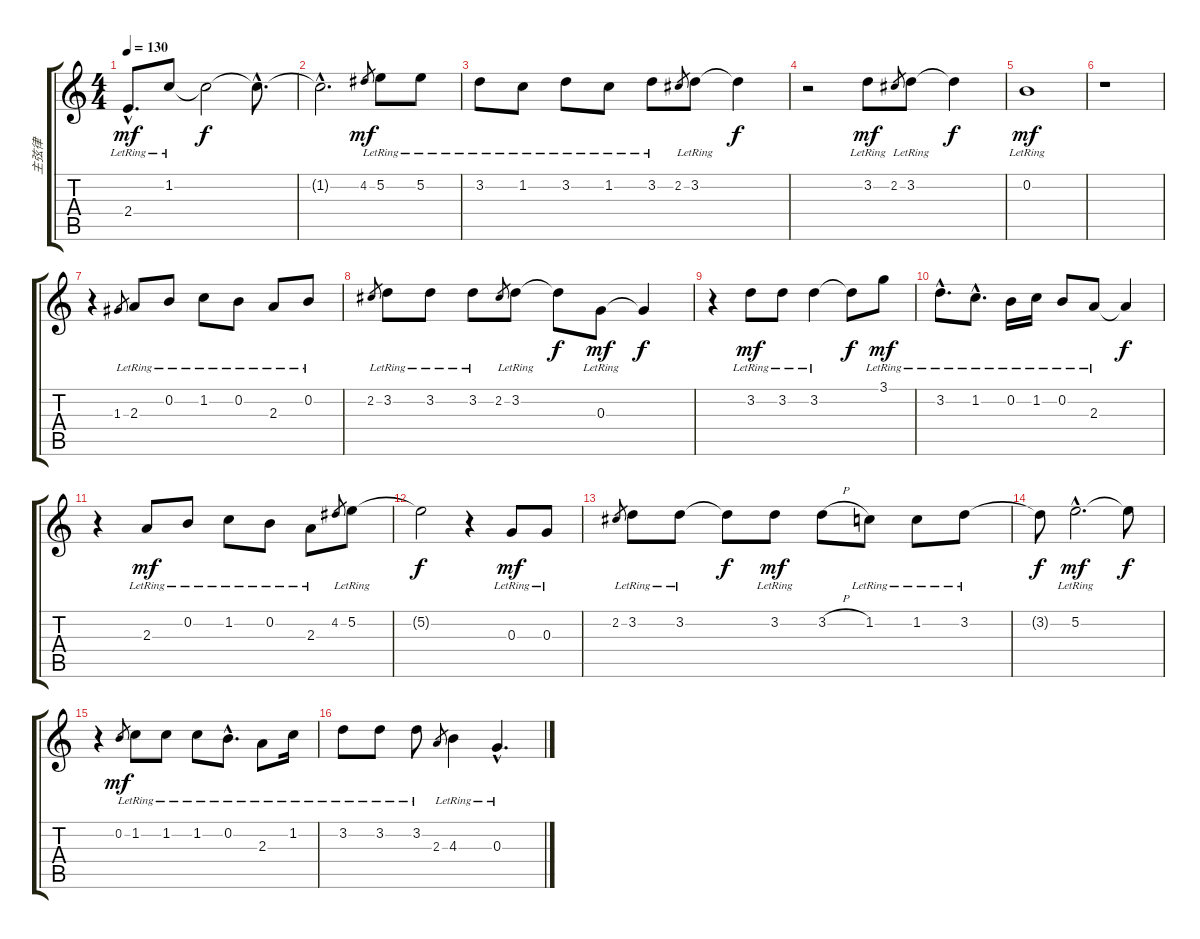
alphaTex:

\track ("主弦律" "主弦律") {instrument acousticguitarnylon}
\staff {score tabs}
\tuning (E4 B3 G3 D3 A2 E2) {hide}
\ts (4 4)
\tempo 130
\clef g2
\ks c
2.4{hac lr}.8{d dy mf} 1.2{lr}.8 1.2{t}.2{dy f} 1.2{hac t}.8{d} |
1.2{hac t}.2{d} 4.2.8{gr dy mf} 5.2{lr}.8 5.2{lr}.8 |
3.2{lr}.8 1.2{lr}.8 3.2{lr}.8 1.2{lr}.8 3.2{lr}.8 2.2.8{gr} 3.2{lr}.8 3.2{t}.4{dy f} |
r.2 3.2{lr}.8{dy mf} 2.2.8{gr} 3.2{lr}.8 3.2{t}.4{dy f} |
0.2{lr}.1{dy mf} |
r.1 |
r.4 1.3.8{gr} 2.3{lr}.8 0.2{lr}.8 1.2{lr}.8 0.2{lr}.8 2.3{lr}.8 0.2{lr}.8 |
2.2.8{gr} 3.2{lr}.8 3.2{lr}.8 3.2{lr}.8 2.2.8{gr} 3.2{lr}.8 3.2{t}.8{dy f} 0.3{lr}.8{dy mf} 0.3{t}.4{dy f} |
r.4 3.2{lr}.8{dy mf} 3.2{lr}.8 3.2{lr}.4 3.2{t}.8{dy f} 3.1{lr}.8{dy mf} |
3.2{hac lr}.8{d} 1.2{hac lr}.8{d} 0.2{lr}.16 1.2{lr}.16 0.2{lr}.8 2.3{lr}.8 2.3{t}.4{dy f} |
r.4 2.3{lr}.8{dy mf} 0.2{lr}.8 1.2{lr}.8 0.2{lr}.8 2.3{lr}.8 4.2.8{gr} 5.2{lr}.8 |
5.2{t}.2{dy f} r.4 0.3{lr}.8{dy mf} 0.3{lr}.8 |
2.2.8{gr} 3.2{lr}.8 3.2{lr}.8 3.2{t}.8{dy f} 3.2{lr}.8{dy mf} 3.2{h}.8 1.2{lr}.8 1.2{lr}.8 3.2{lr}.8 |
3.2{t}.8{dy f} 5.2{hac lr}.2{d dy mf} 5.2{t}.8{dy f} |
r.4 0.2.8{gr dy mf} 1.2{lr}.8 1.2{lr}.8 1.2{lr}.8 0.2{hac lr}.8{d} 2.3{lr}.8 1.2{lr}.16 |
3.2{lr}.8 3.2{lr}.8 3.2{lr}.8 2.3.8{gr} 4.3{lr}.4 0.3{hac lr}.4{d}
